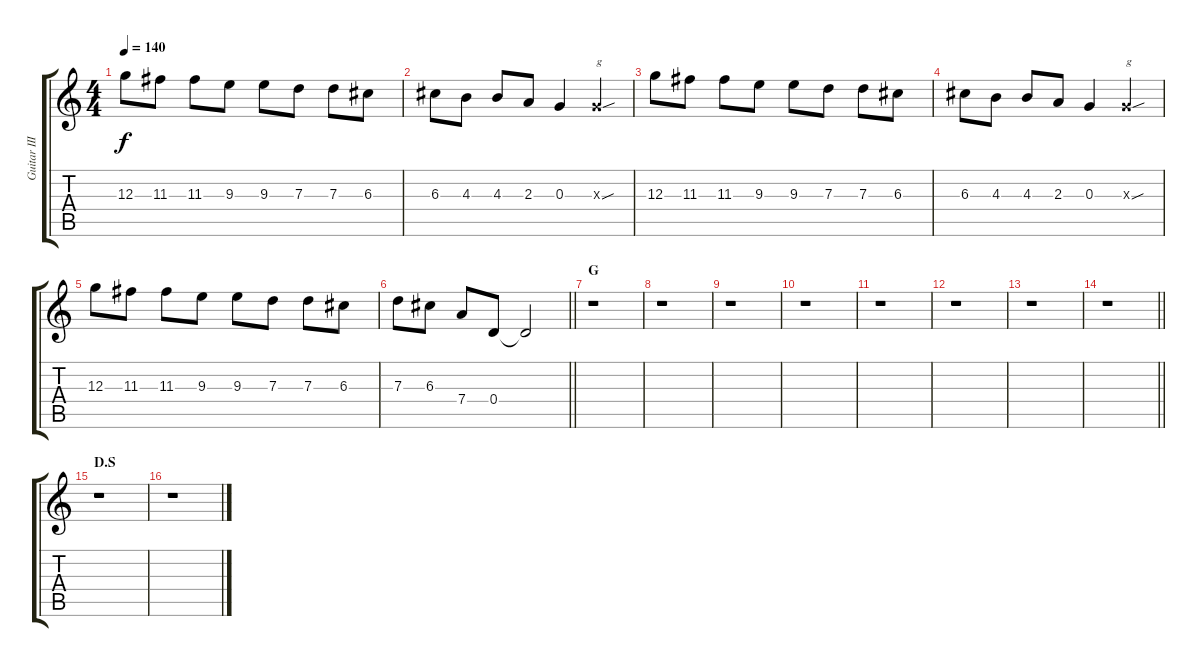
\track ("Guitar III" "Guitar III") {instrument distortionguitar}
\staff {score tabs}
\tuning (E4 B3 G3 D3 A2 E2) {hide}
\ts (4 4)
\tempo 140
\clef g2
\ks c
12.3.8{dy f} 11.3.8 11.3.8 9.3.8 9.3.8 7.3.8 7.3.8 6.3.8 |
6.3.8 4.3.8 4.3.8 2.3.8 0.3.4 0.3{sou x}.4{txt "g"} |
12.3.8 11.3.8 11.3.8 9.3.8 9.3.8 7.3.8 7.3.8 6.3.8 |
6.3.8 4.3.8 4.3.8 2.3.8 0.3.4 0.3{sou x}.4{txt "g"} |
12.3.8 11.3.8 11.3.8 9.3.8 9.3.8 7.3.8 7.3.8 6.3.8 |
\barLineRight lightlight
7.3.8 6.3.8 7.4.8 0.4.8 0.4{t}.2 |
\section ("" "G")
r.1 |
r.1 |
r.1 |
r.1 |
r.1 |
r.1 |
r.1 |
\barLineRight lightlight
r.1 |
\section ("" "D.S")
r.1 |
r.1
